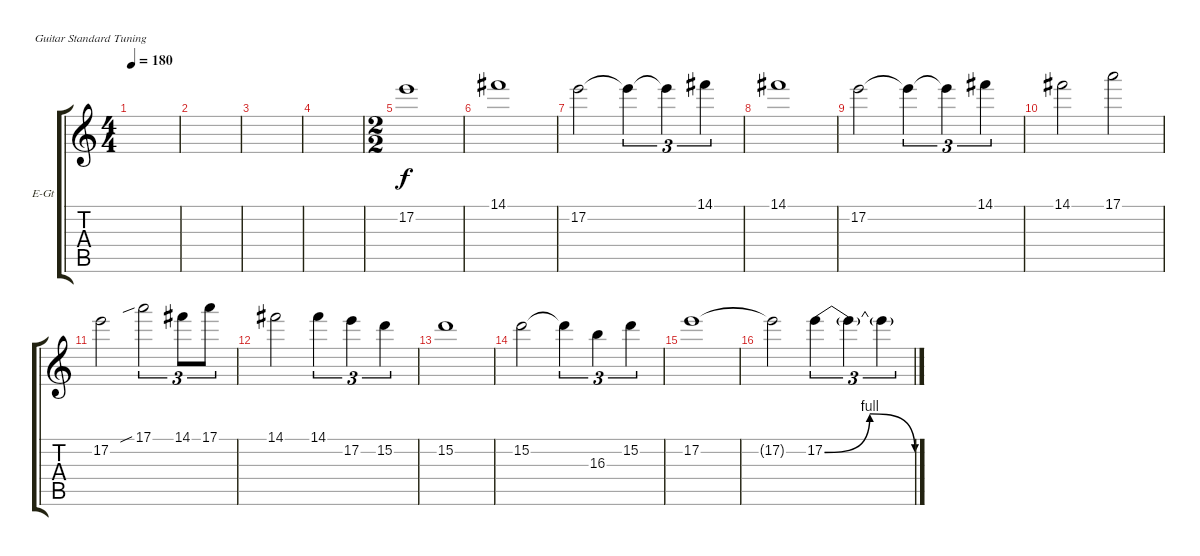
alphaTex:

\defaultSystemsLayout 4
\bracketExtendMode groupsimilarinstruments
\firstSystemTrackNameOrientation horizontal
\otherSystemsTrackNameOrientation horizontal
\track ("Electric Guitar" "E-Gt") {instrument overdrivenguitar}
\staff {score tabs}
\tuning (E4 B3 G3 D3 A2 E2)
\ts (4 4)
\tempo 180
\clef g2
\scale
0.333333
\ks c
|
\scale
0.333333 |
\scale
0.333333 |
\scale
0.333333 |
\ts (2 2)
\scale
0.485477 17.2.1 |
\scale
0.257261 14.1.1 |
\scale
0.257261 17.2.2 17.2{t}.4{tu (3 2)} 17.2{t}.4{tu (3 2)} 14.1.4{tu (3 2)} |
14.1.1 |
17.2.2 17.2{t}.4{tu (3 2)} 17.2{t}.4{tu (3 2)} 14.1.4{tu (3 2)} |
14.1.2 17.1.2 |
17.2.2 17.1{sib}.2{tu (3 2)} 14.1.8{tu (3 2)} 17.1.8{tu (3 2)} |
14.1.2 14.1.4{tu (3 2)} 17.2.4{tu (3 2)} 15.2.4{tu (3 2)} |
15.2.1 |
15.2.2 15.2{t}.4{tu (3 2)} 16.3.4{tu (3 2)} 15.2.4{tu (3 2)} |
17.2.1 |
17.2{t}.2 17.2{be (bendrelease 0 0 10.2 4 43.199999999999996 4 45 0)}.4{tu (3 2)} 17.2{t}.4{tu (3 2)} 17.2{t}.4{tu (3 2)}
